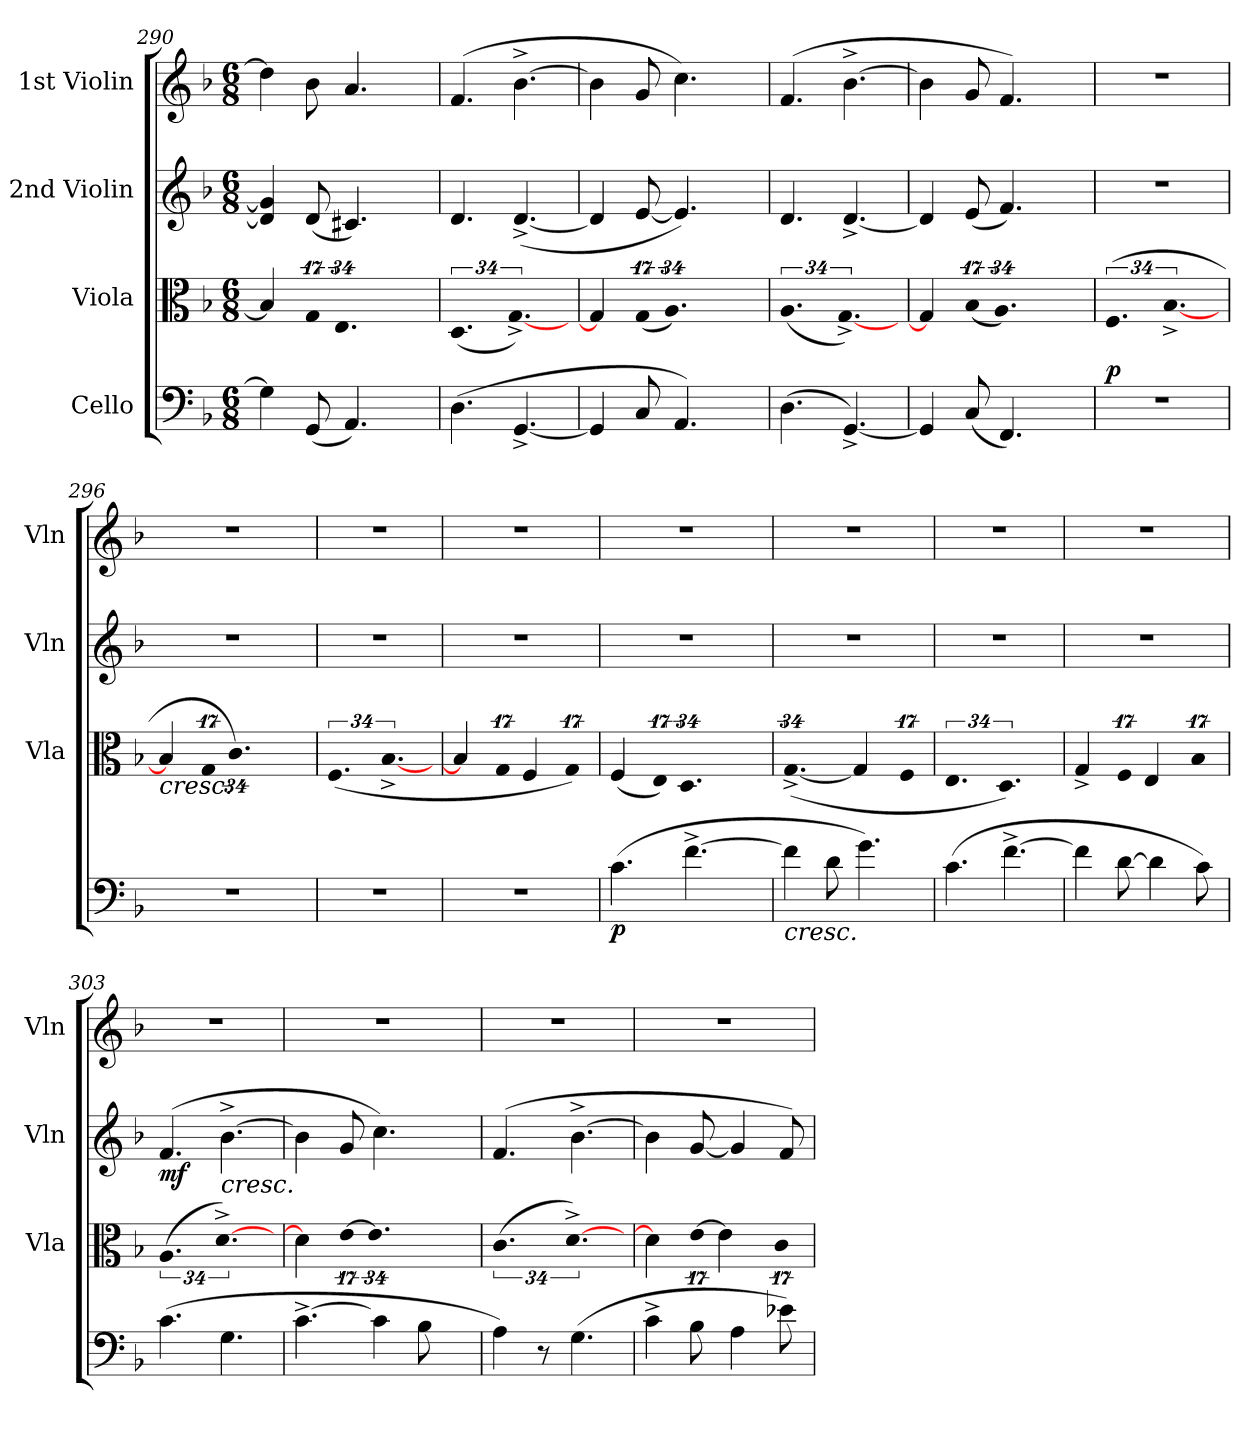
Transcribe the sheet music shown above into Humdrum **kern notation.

**kern	**dynam	**kern	**kern	**dynam	**kern
*part4	*part4	*part3	*part2	*part2	*part1
*staff4	*staff4	*staff3	*staff2	*staff2	*staff1
*I"Cello	*	*I"Viola	*I"2nd Violin	*	*I"1st Violin
*	*	*I'Vla	*I'Vln	*	*I'Vln
*clefF4	*	*clefC3	*clefG2	*	*clefG2
*k[b-]	*	*k[b-]	*k[b-]	*	*k[b-]
*F:	*	*F:	*F:	*	*F:
*M6/8	*	*M6/8	*M6/8	*	*M6/8
=290	=290	=290	=290	=290	=290
4G\]	.	4B-/]	4d]/ 4g]/	.	4dd\]
!	!	!LO:N:vis=8	!	!	!
(8GG/	.	17%2G/	(8d/	.	8b-\
!	!	!LO:N:vis=4.	!	!	!
.	.	68%25E/	.	.	.
4.AA/)	.	.	4.c#X/)	.	4.a/
.	.	68ryy	.	.	.
=291	=291	=291	=291	=291	=291
!	!	!LO:N:vis=4.	!	!	!
(4.D\	.	(68%25D/	4.d/	.	(4.f/
!	!	!LO:N:vis=4.	!	!	!
.	.	[68%25G^/)	.	.	.
[4.GG^/	.	.	([4.d^/	.	[4.b-^\
.	.	68ryy	.	.	.
=292	=292	=292	=292	=292	=292
4GG/]	.	4G/]	4d/]	.	4b-\]
!	!	!LO:N:vis=8	!	!	!
8C/	.	(17%2G/	[8e/	.	8g/
!	!	!LO:N:vis=4.	!	!	!
.	.	68%25A/)	.	.	.
4.AA/)	.	.	4.e/])	.	4.cc\)
.	.	68ryy	.	.	.
=293	=293	=293	=293	=293	=293
!	!	!LO:N:vis=4.	!	!	!
(4.D\	.	(68%25A/	4.d/	.	(4.f/
!	!	!LO:N:vis=4.	!	!	!
.	.	[68%25G^/)	.	.	.
[4.GG^/)	.	.	[4.d^/	.	[4.b-^\
.	.	68ryy	.	.	.
=294	=294	=294	=294	=294	=294
4GG/]	.	4G/]	4d/]	.	4b-\]
!	!	!LO:N:vis=8	!	!	!
(8C/	.	(17%2B-/	(8e/	.	8g/
!	!	!LO:N:vis=4.	!	!	!
.	.	68%25A/)	.	.	.
4.FF/)	.	.	4.f/)	.	4.f/)
.	.	68ryy	.	.	.
=295	=295	=295	=295	=295	=295
!	!LO:DY:a	!LO:N:vis=4.	!	!	!
2.r	p	(68%25F/	2.r	.	2.r
!	!	!LO:N:vis=4.	!	!	!
.	.	[68%25B-^/	.	.	.
.	.	68ryy	.	.	.
=296	=296	=296	=296	=296	=296
!	!	!LO:TX:b:i:t=cresc.	!	!	!
2.r	.	4B-/]	2.r	.	2.r
!	!	!LO:N:vis=8	!	!	!
.	.	17%2G/	.	.	.
!	!	!LO:N:vis=4.	!	!	!
.	.	68%25c\)	.	.	.
.	.	68ryy	.	.	.
=297	=297	=297	=297	=297	=297
!	!	!LO:N:vis=4.	!	!	!
2.r	.	(68%25F/	2.r	.	2.r
!	!	!LO:N:vis=4.	!	!	!
.	.	[68%25B-^/	.	.	.
.	.	68ryy	.	.	.
=298	=298	=298	=298	=298	=298
2.r	.	4B-/]	2.r	.	2.r
!	!	!LO:N:vis=8	!	!	!
.	.	17%2G/	.	.	.
.	.	4F/	.	.	.
!	!	!LO:N:vis=8	!	!	!
.	.	17%2G/)	.	.	.
.	.	68ryy	.	.	.
=299	=299	=299	=299	=299	=299
!	!LO:DY:b	!	!	!	!
(4.c\	p	(4F/	2.r	.	2.r
!	!	!LO:N:vis=8	!	!	!
.	.	17%2E/)	.	.	.
!	!	!LO:N:vis=4.	!	!	!
.	.	68%25D/	.	.	.
[4.f^\	.	.	.	.	.
.	.	68ryy	.	.	.
=300	=300	=300	=300	=300	=300
!LO:TX:b:i:t=cresc.	!	!	!	!	!
!	!	!LO:N:vis=4.	!	!	!
4f\]	.	([68%25G^/	2.r	.	2.r
8d\	.	.	.	.	.
.	.	4G/]	.	.	.
4.g\)	.	.	.	.	.
!	!	!LO:N:vis=8	!	!	!
.	.	17%2F/	.	.	.
.	.	68ryy	.	.	.
=301	=301	=301	=301	=301	=301
!	!	!LO:N:vis=4.	!	!	!
(4.c\	.	68%25E/	2.r	.	2.r
!	!	!LO:N:vis=4.	!	!	!
.	.	68%25D/)	.	.	.
[4.f^\	.	.	.	.	.
.	.	68ryy	.	.	.
=302	=302	=302	=302	=302	=302
4f\]	.	4G^/	2.r	.	2.r
!	!	!LO:N:vis=8	!	!	!
[8d\	.	17%2F/	.	.	.
.	.	4E/	.	.	.
4d\]	.	.	.	.	.
!	!	!LO:N:vis=8	!	!	!
.	.	17%2B-/	.	.	.
8c\)	.	.	.	.	.
.	.	68ryy	.	.	.
=303	=303	=303	=303	=303	=303
!	!	!LO:N:vis=4.	!	!LO:DY:b	!
(4.c\	.	(68%25A/	(4.f/	mf	2.r
!	!	!LO:N:vis=4.	!	!	!
.	.	[68%25d^\)	.	.	.
!	!	!	!LO:TX:b:i:t=cresc.	!	!
4.G\	.	.	[4.b-^\	.	.
.	.	68ryy	.	.	.
!!LO:LB:g=z
=304	=304	=304	=304	=304	=304
[4.c^\	.	4d\]	4b-\]	.	2.r
!	!	!LO:N:vis=8	!	!	!
.	.	[17%2e\	8g/	.	.
!	!	!LO:N:vis=4.	!	!	!
.	.	68%25e\]	.	.	.
4c\]	.	.	4.cc\)	.	.
8B-\	.	.	.	.	.
.	.	68ryy	.	.	.
=305	=305	=305	=305	=305	=305
!	!	!LO:N:vis=4.	!	!	!
4A\)	.	(68%25c\	(4.f/	.	2.r
8r	.	.	.	.	.
!	!	!LO:N:vis=4.	!	!	!
.	.	[68%25d^\)	.	.	.
(4.G\	.	.	[4.b-^\	.	.
.	.	68ryy	.	.	.
=306	=306	=306	=306	=306	=306
4c^\	.	4d\]	4b-\]	.	2.r
!	!	!LO:N:vis=8	!	!	!
8B-\	.	[17%2e\	[8g/	.	.
.	.	4e\]	.	.	.
4A\	.	.	4g/]	.	.
!	!	!LO:N:vis=8	!	!	!
.	.	17%2c\	.	.	.
8e-X\)	.	.	8f/)	.	.
.	.	68ryy	.	.	.
=	=	=	=	=	=
*-	*-	*-	*-	*-	*-
